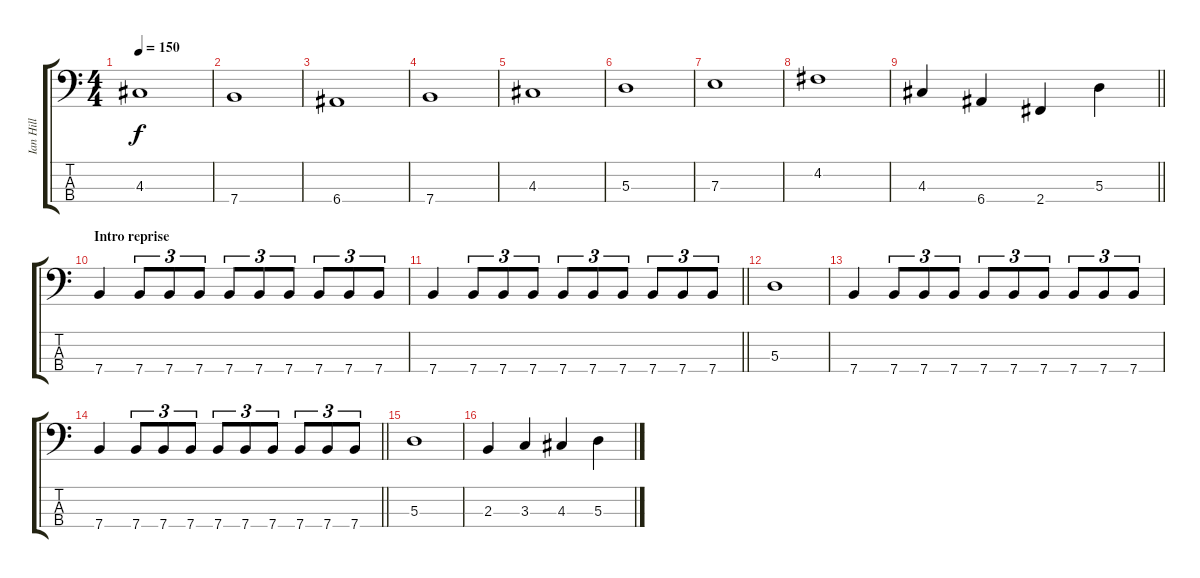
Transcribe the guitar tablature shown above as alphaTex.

\track ("Ian Hill" "Ian Hill") {instrument electricbasspick}
\staff {score tabs}
\tuning (G2 D2 A1 E1) {hide}
\ts (4 4)
\tempo 150
\clef f4
\ks c
4.3.1{dy f} |
7.4.1 |
6.4.1 |
7.4.1 |
4.3.1 |
5.3.1 |
7.3.1 |
4.2.1 |
\barLineRight lightlight
4.3.4 6.4.4 2.4.4 5.3.4 |
\section ("" "Intro reprise")
7.4.4 7.4.8{tu (3 2)} 7.4.8{tu (3 2)} 7.4.8{tu (3 2)} 7.4.8{tu (3 2)} 7.4.8{tu (3 2)} 7.4.8{tu (3 2)} 7.4.8{tu (3 2)} 7.4.8{tu (3 2)} 7.4.8{tu (3 2)} |
\barLineRight lightlight
7.4.4 7.4.8{tu (3 2)} 7.4.8{tu (3 2)} 7.4.8{tu (3 2)} 7.4.8{tu (3 2)} 7.4.8{tu (3 2)} 7.4.8{tu (3 2)} 7.4.8{tu (3 2)} 7.4.8{tu (3 2)} 7.4.8{tu (3 2)} |
5.3.1 |
7.4.4 7.4.8{tu (3 2)} 7.4.8{tu (3 2)} 7.4.8{tu (3 2)} 7.4.8{tu (3 2)} 7.4.8{tu (3 2)} 7.4.8{tu (3 2)} 7.4.8{tu (3 2)} 7.4.8{tu (3 2)} 7.4.8{tu (3 2)} |
\barLineRight lightlight
7.4.4 7.4.8{tu (3 2)} 7.4.8{tu (3 2)} 7.4.8{tu (3 2)} 7.4.8{tu (3 2)} 7.4.8{tu (3 2)} 7.4.8{tu (3 2)} 7.4.8{tu (3 2)} 7.4.8{tu (3 2)} 7.4.8{tu (3 2)} |
5.3.1 |
2.3.4 3.3.4 4.3.4 5.3.4
